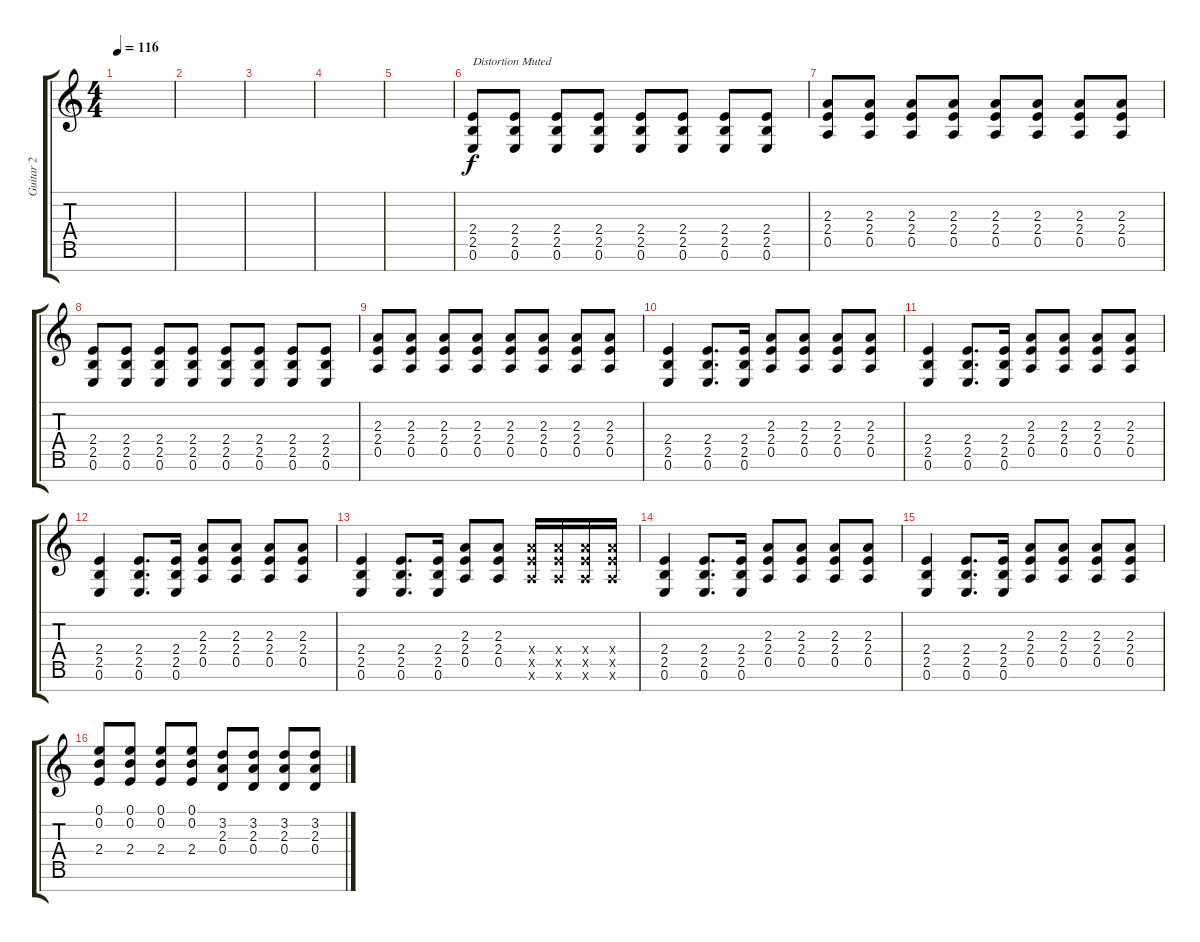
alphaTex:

\track ("Guitar 2" "Guitar 2") {instrument electricguitarclean}
\staff {score tabs}
\tuning (E4 B3 G3 D3 A2 E2 B1) {hide}
\ts (4 4)
\tempo 116
\clef g2
\ks c
|
|
|
|
|
(2.4 2.5 0.6).8{txt "Distortion Muted" volume 11 instrument distortionguitar} (2.4 2.5 0.6).8 (2.4 2.5 0.6).8 (2.4 2.5 0.6).8 (2.4 2.5 0.6).8 (2.4 2.5 0.6).8 (2.4 2.5 0.6).8 (2.4 2.5 0.6).8 |
(2.3 2.4 0.5).8 (2.3 2.4 0.5).8 (2.3 2.4 0.5).8 (2.3 2.4 0.5).8 (2.3 2.4 0.5).8 (2.3 2.4 0.5).8 (2.3 2.4 0.5).8 (2.3 2.4 0.5).8 |
(2.4 2.5 0.6).8 (2.4 2.5 0.6).8 (2.4 2.5 0.6).8 (2.4 2.5 0.6).8 (2.4 2.5 0.6).8 (2.4 2.5 0.6).8 (2.4 2.5 0.6).8 (2.4 2.5 0.6).8 |
(2.3 2.4 0.5).8 (2.3 2.4 0.5).8 (2.3 2.4 0.5).8 (2.3 2.4 0.5).8 (2.3 2.4 0.5).8 (2.3 2.4 0.5).8 (2.3 2.4 0.5).8 (2.3 2.4 0.5).8 |
(2.4 2.5 0.6).4{instrument distortionguitar} (2.4 2.5 0.6).8{d} (2.4 2.5 0.6).16 (2.3 2.4 0.5).8 (2.3 2.4 0.5).8 (2.3 2.4 0.5).8 (2.3 2.4 0.5).8 |
(2.4 2.5 0.6).4 (2.4 2.5 0.6).8{d} (2.4 2.5 0.6).16 (2.3 2.4 0.5).8 (2.3 2.4 0.5).8 (2.3 2.4 0.5).8 (2.3 2.4 0.5).8 |
(2.4 2.5 0.6).4 (2.4 2.5 0.6).8{d} (2.4 2.5 0.6).16 (2.3 2.4 0.5).8 (2.3 2.4 0.5).8 (2.3 2.4 0.5).8 (2.3 2.4 0.5).8 |
(2.4 2.5 0.6).4 (2.4 2.5 0.6).8{d} (2.4 2.5 0.6).16 (2.3 2.4 0.5).8 (2.3 2.4 0.5).8 (7.4{x} 7.5{x} 5.6{x}).16 (7.4{x} 7.5{x} 5.6{x}).16 (7.4{x} 7.5{x} 5.6{x}).16 (7.4{x} 7.5{x} 5.6{x}).16 |
(2.4 2.5 0.6).4 (2.4 2.5 0.6).8{d} (2.4 2.5 0.6).16 (2.3 2.4 0.5).8 (2.3 2.4 0.5).8 (2.3 2.4 0.5).8 (2.3 2.4 0.5).8 |
(2.4 2.5 0.6).4 (2.4 2.5 0.6).8{d} (2.4 2.5 0.6).16 (2.3 2.4 0.5).8 (2.3 2.4 0.5).8 (2.3 2.4 0.5).8 (2.3 2.4 0.5).8 |
(0.1 0.2 2.4).8 (0.1 0.2 2.4).8 (0.1 0.2 2.4).8 (0.1 0.2 2.4).8 (3.2 2.3 0.4).8 (3.2 2.3 0.4).8 (3.2 2.3 0.4).8 (3.2 2.3 0.4).8
